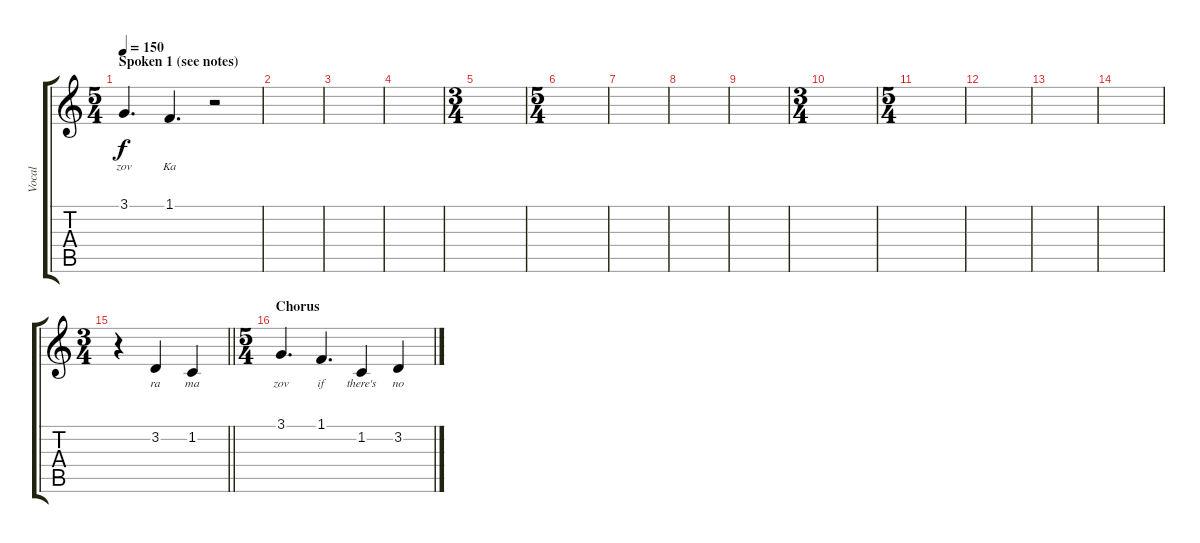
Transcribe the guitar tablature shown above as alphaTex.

\track ("Vocal" "Vocal") {instrument acousticgrandpiano}
\staff {score tabs}
\tuning (E4 B3 G3 D3 A2 E2) {hide}
\ts (5 4)
\section ("" "Spoken 1 (see notes)")
\tempo 150
\clef g2
\ks c
3.1.4{d lyrics (0 "zov") lyrics (1 "") lyrics (2 "") lyrics (3 "") lyrics (4 "") dy f} 1.1.4{d lyrics (0 "Ka") lyrics (1 "") lyrics (2 "") lyrics (3 "") lyrics (4 "")} r.2 |
|
|
|
\ts (3 4)
|
\ts (5 4)
|
|
|
|
\ts (3 4)
|
\ts (5 4)
|
|
|
|
\ts (3 4)
\barLineRight lightlight
r.4 3.2.4{lyrics (0 "ra") lyrics (1 "") lyrics (2 "") lyrics (3 "") lyrics (4 "")} 1.2.4{lyrics (0 "ma") lyrics (1 "") lyrics (2 "") lyrics (3 "") lyrics (4 "")} |
\ts (5 4)
\section ("" "Chorus")
3.1.4{d lyrics (0 "zov") lyrics (1 "") lyrics (2 "") lyrics (3 "") lyrics (4 "")} 1.1.4{d lyrics (0 "if") lyrics (1 "") lyrics (2 "") lyrics (3 "") lyrics (4 "")} 1.2.4{lyrics (0 "there's") lyrics (1 "") lyrics (2 "") lyrics (3 "") lyrics (4 "")} 3.2.4{lyrics (0 "no") lyrics (1 "") lyrics (2 "") lyrics (3 "") lyrics (4 "")}
